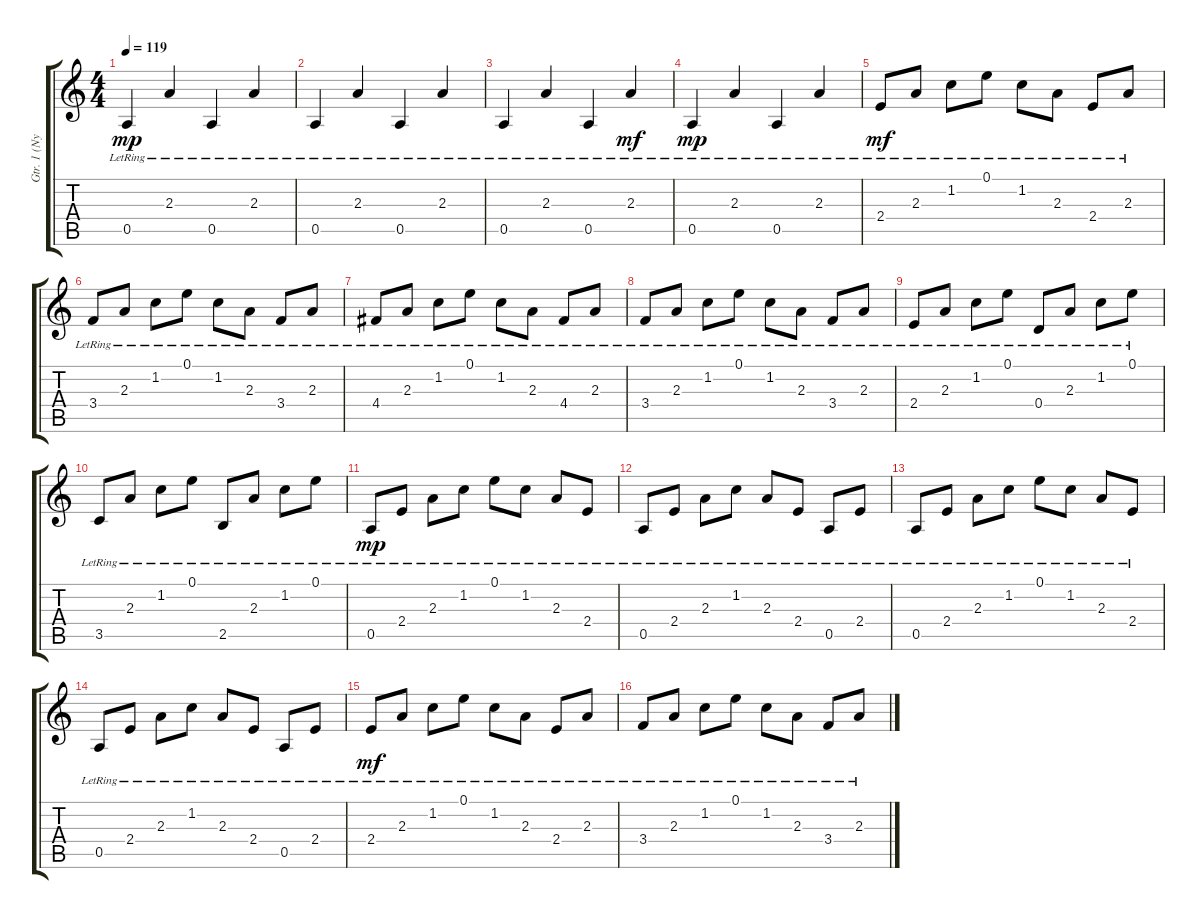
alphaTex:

\track ("Gtr. 1 (Nylon Acoustic)" "Gtr. 1 (Ny") {instrument acousticguitarnylon}
\staff {score tabs}
\tuning (E4 B3 G3 D3 A2 E2) {hide}
\ts (4 4)
\tempo 119
\clef g2
\ks c
0.5{lr}.4{dy mp} 2.3{lr}.4 0.5{lr}.4 2.3{lr}.4 |
0.5{lr}.4 2.3{lr}.4 0.5{lr}.4 2.3{lr}.4 |
0.5{lr}.4 2.3{lr}.4 0.5{lr}.4 2.3{lr}.4{dy mf} |
0.5{lr}.4{dy mp} 2.3{lr}.4 0.5{lr}.4 2.3{lr}.4 |
2.4{lr}.8{dy mf} 2.3{lr}.8 1.2{lr}.8 0.1{lr}.8 1.2{lr}.8 2.3{lr}.8 2.4{lr}.8 2.3{lr}.8 |
3.4{lr}.8 2.3{lr}.8 1.2{lr}.8 0.1{lr}.8 1.2{lr}.8 2.3{lr}.8 3.4{lr}.8 2.3{lr}.8 |
4.4{lr}.8 2.3{lr}.8 1.2{lr}.8 0.1{lr}.8 1.2{lr}.8 2.3{lr}.8 4.4{lr}.8 2.3{lr}.8 |
3.4{lr}.8 2.3{lr}.8 1.2{lr}.8 0.1{lr}.8 1.2{lr}.8 2.3{lr}.8 3.4{lr}.8 2.3{lr}.8 |
2.4{lr}.8 2.3{lr}.8 1.2{lr}.8 0.1{lr}.8 0.4{lr}.8 2.3{lr}.8 1.2{lr}.8 0.1{lr}.8 |
3.5{lr}.8 2.3{lr}.8 1.2{lr}.8 0.1{lr}.8 2.5{lr}.8 2.3{lr}.8 1.2{lr}.8 0.1{lr}.8 |
0.5{lr}.8{dy mp} 2.4{lr}.8 2.3{lr}.8 1.2{lr}.8 0.1{lr}.8 1.2{lr}.8 2.3{lr}.8 2.4{lr}.8 |
0.5{lr}.8 2.4{lr}.8 2.3{lr}.8 1.2{lr}.8 2.3{lr}.8 2.4{lr}.8 0.5{lr}.8 2.4{lr}.8 |
0.5{lr}.8 2.4{lr}.8 2.3{lr}.8 1.2{lr}.8 0.1{lr}.8 1.2{lr}.8 2.3{lr}.8 2.4{lr}.8 |
0.5{lr}.8 2.4{lr}.8 2.3{lr}.8 1.2{lr}.8 2.3{lr}.8 2.4{lr}.8 0.5{lr}.8 2.4{lr}.8 |
2.4{lr}.8{dy mf} 2.3{lr}.8 1.2{lr}.8 0.1{lr}.8 1.2{lr}.8 2.3{lr}.8 2.4{lr}.8 2.3{lr}.8 |
3.4{lr}.8 2.3{lr}.8 1.2{lr}.8 0.1{lr}.8 1.2{lr}.8 2.3{lr}.8 3.4{lr}.8 2.3{lr}.8
